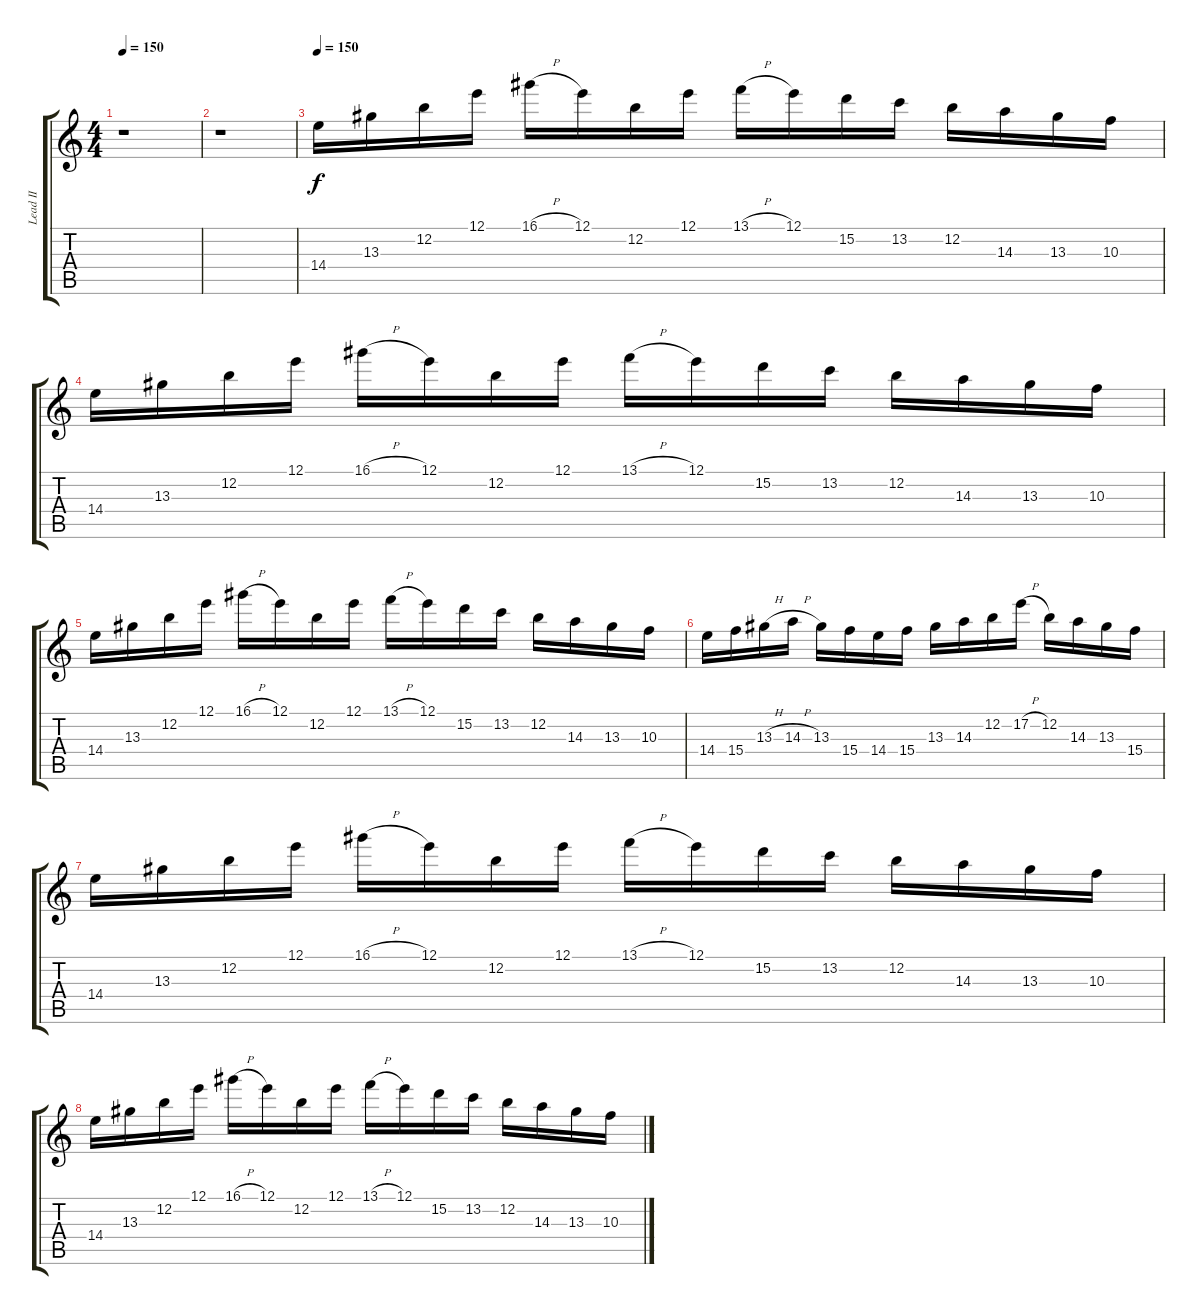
\track ("Lead II" "Lead II") {instrument overdrivenguitar}
\staff {score tabs}
\tuning (E4 B3 G3 D3 A2 E2) {hide}
\ts (4 4)
\tempo 150
\clef g2
\ks c
r.1{dy f} |
r.1 |
\tempo 150
14.4.16 13.3.16 12.2.16 12.1.16 16.1{h}.16 12.1.16 12.2.16 12.1.16 13.1{h}.16 12.1.16 15.2.16 13.2.16 12.2.16 14.3.16 13.3.16 10.3.16 |
14.4.16 13.3.16 12.2.16 12.1.16 16.1{h}.16 12.1.16 12.2.16 12.1.16 13.1{h}.16 12.1.16 15.2.16 13.2.16 12.2.16 14.3.16 13.3.16 10.3.16 |
14.4.16 13.3.16 12.2.16 12.1.16 16.1{h}.16 12.1.16 12.2.16 12.1.16 13.1{h}.16 12.1.16 15.2.16 13.2.16 12.2.16 14.3.16 13.3.16 10.3.16 |
14.4.16 15.4.16 13.3{h}.16 14.3{h}.16 13.3.16 15.4.16 14.4.16 15.4.16 13.3.16 14.3.16 12.2.16 17.2{h}.16 12.2.16 14.3.16 13.3.16 15.4.16 |
14.4.16 13.3.16 12.2.16 12.1.16 16.1{h}.16 12.1.16 12.2.16 12.1.16 13.1{h}.16 12.1.16 15.2.16 13.2.16 12.2.16 14.3.16 13.3.16 10.3.16 |
14.4.16 13.3.16 12.2.16 12.1.16 16.1{h}.16 12.1.16 12.2.16 12.1.16 13.1{h}.16 12.1.16 15.2.16 13.2.16 12.2.16 14.3.16 13.3.16 10.3.16
